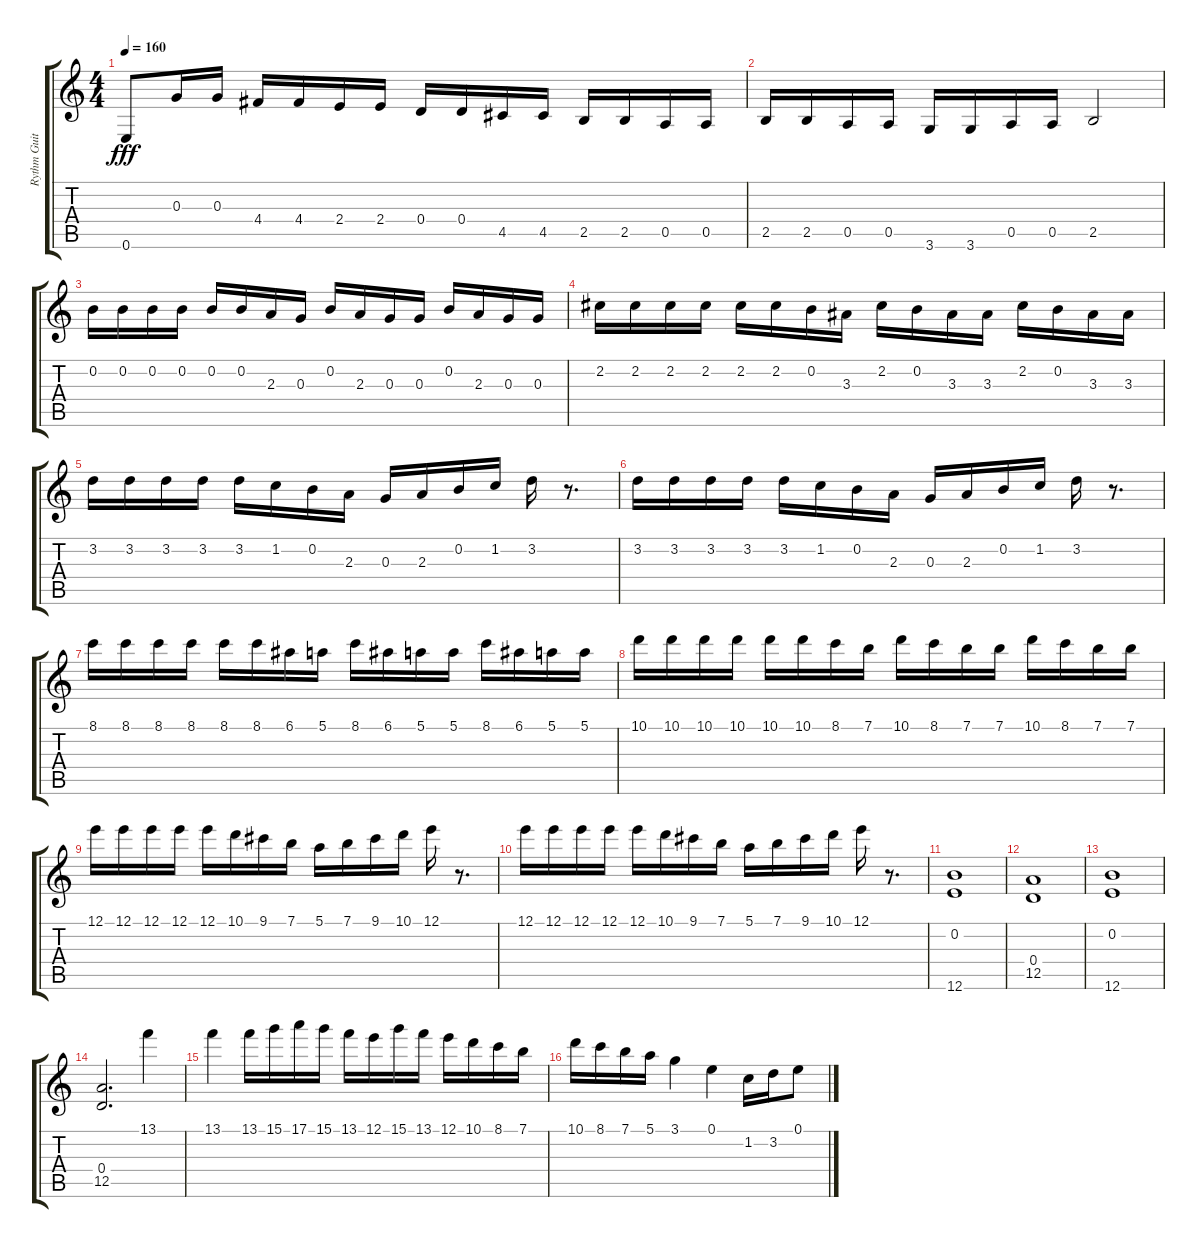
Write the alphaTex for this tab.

\track ("Rythm Guitar" "Rythm Guit") {instrument distortionguitar}
\staff {score tabs}
\tuning (E4 B3 G3 D3 A2 E2) {hide}
\ts (4 4)
\tempo 160
\clef g2
\ks c
0.6.8{dy fff} 0.3.16 0.3.16 4.4.16 4.4.16 2.4.16 2.4.16 0.4.16 0.4.16 4.5.16 4.5.16 2.5.16 2.5.16 0.5.16 0.5.16 |
2.5.16 2.5.16 0.5.16 0.5.16 3.6.16 3.6.16 0.5.16 0.5.16 2.5.2 |
0.2.16 0.2.16 0.2.16 0.2.16 0.2.16 0.2.16 2.3.16 0.3.16 0.2.16 2.3.16 0.3.16 0.3.16 0.2.16 2.3.16 0.3.16 0.3.16 |
2.2.16 2.2.16 2.2.16 2.2.16 2.2.16 2.2.16 0.2.16 3.3.16 2.2.16 0.2.16 3.3.16 3.3.16 2.2.16 0.2.16 3.3.16 3.3.16 |
3.2.16 3.2.16 3.2.16 3.2.16 3.2.16 1.2.16 0.2.16 2.3.16 0.3.16 2.3.16 0.2.16 1.2.16 3.2.16 r.8{d} |
3.2.16 3.2.16 3.2.16 3.2.16 3.2.16 1.2.16 0.2.16 2.3.16 0.3.16 2.3.16 0.2.16 1.2.16 3.2.16 r.8{d} |
8.1.16 8.1.16 8.1.16 8.1.16 8.1.16 8.1.16 6.1.16 5.1.16 8.1.16 6.1.16 5.1.16 5.1.16 8.1.16 6.1.16 5.1.16 5.1.16 |
10.1.16 10.1.16 10.1.16 10.1.16 10.1.16 10.1.16 8.1.16 7.1.16 10.1.16 8.1.16 7.1.16 7.1.16 10.1.16 8.1.16 7.1.16 7.1.16 |
12.1.16 12.1.16 12.1.16 12.1.16 12.1.16 10.1.16 9.1.16 7.1.16 5.1.16 7.1.16 9.1.16 10.1.16 12.1.16 r.8{d} |
12.1.16 12.1.16 12.1.16 12.1.16 12.1.16 10.1.16 9.1.16 7.1.16 5.1.16 7.1.16 9.1.16 10.1.16 12.1.16 r.8{d} |
(0.2 12.6).1 |
(0.4 12.5).1 |
(0.2 12.6).1 |
(0.4 12.5).2{d} 13.1.4 |
13.1.4 13.1.16 15.1.16 17.1.16 15.1.16 13.1.16 12.1.16 15.1.16 13.1.16 12.1.16 10.1.16 8.1.16 7.1.16 |
10.1.16 8.1.16 7.1.16 5.1.16 3.1.4 0.1.4 1.2.16 3.2.16 0.1.8
